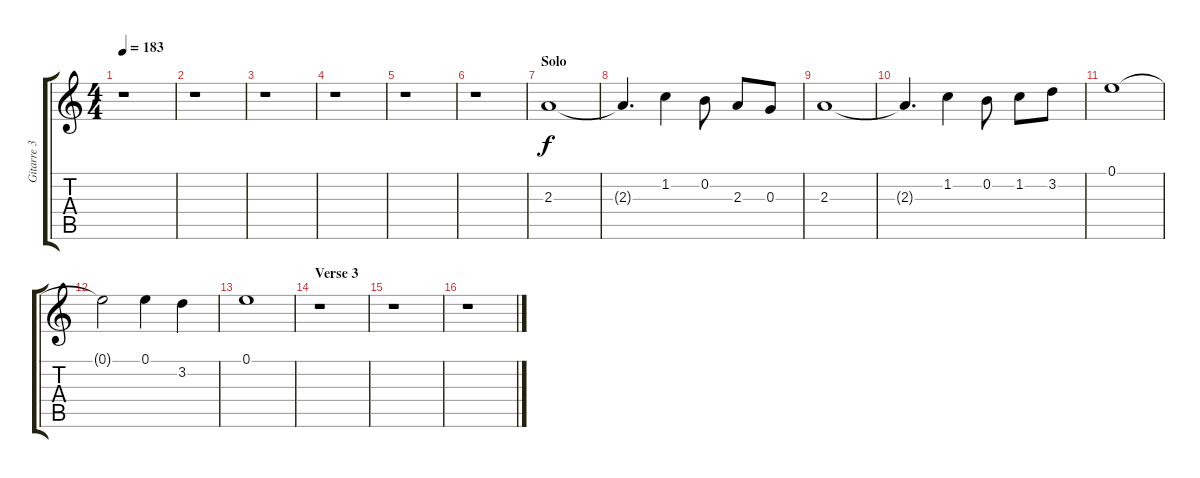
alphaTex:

\track ("Gitarre 3 - Farin Urlaub" "Gitarre 3 ") {instrument overdrivenguitar}
\staff {score tabs}
\tuning (E4 B3 G3 D3 A2 D2) {hide}
\ts (4 4)
\tempo 183
\clef g2
\ks c
r.1{dy f} |
r.1 |
r.1 |
r.1 |
r.1 |
r.1 |
\section ("" "Solo")
2.3.1 |
2.3{t}.4{d} 1.2.4 0.2.8 2.3.8 0.3.8 |
2.3.1 |
2.3{t}.4{d} 1.2.4 0.2.8 1.2.8 3.2.8 |
0.1.1 |
0.1{t}.2 0.1.4 3.2.4 |
0.1.1 |
\section ("" "Verse 3")
r.1 |
r.1 |
r.1
